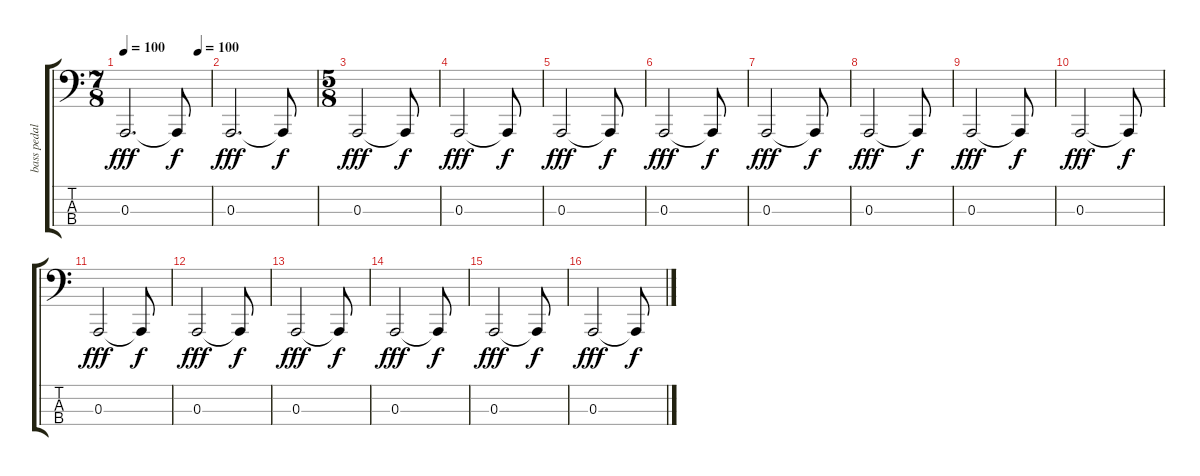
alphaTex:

\track ("bass pedals" "bass pedal") {instrument synthbrass2}
\staff {score tabs}
\tuning (G2 D2 A1 E1) {hide}
\ts (7 8)
\tempo 100
\tempo (100 0.8571428571428571)
\clef f4
\ks c
0.3.2{d dy fff} 0.3{t}.8{dy f} |
0.3.2{d dy fff} 0.3{t}.8{dy f} |
\ts (5 8)
0.3.2{dy fff} 0.3{t}.8{dy f} |
0.3.2{dy fff} 0.3{t}.8{dy f} |
0.3.2{dy fff} 0.3{t}.8{dy f} |
0.3.2{dy fff} 0.3{t}.8{dy f} |
0.3.2{dy fff} 0.3{t}.8{dy f} |
0.3.2{dy fff} 0.3{t}.8{dy f} |
0.3.2{dy fff} 0.3{t}.8{dy f} |
0.3.2{dy fff} 0.3{t}.8{dy f} |
0.3.2{dy fff} 0.3{t}.8{dy f} |
0.3.2{dy fff} 0.3{t}.8{dy f} |
0.3.2{dy fff} 0.3{t}.8{dy f} |
0.3.2{dy fff} 0.3{t}.8{dy f} |
0.3.2{dy fff} 0.3{t}.8{dy f} |
0.3.2{dy fff} 0.3{t}.8{dy f}
